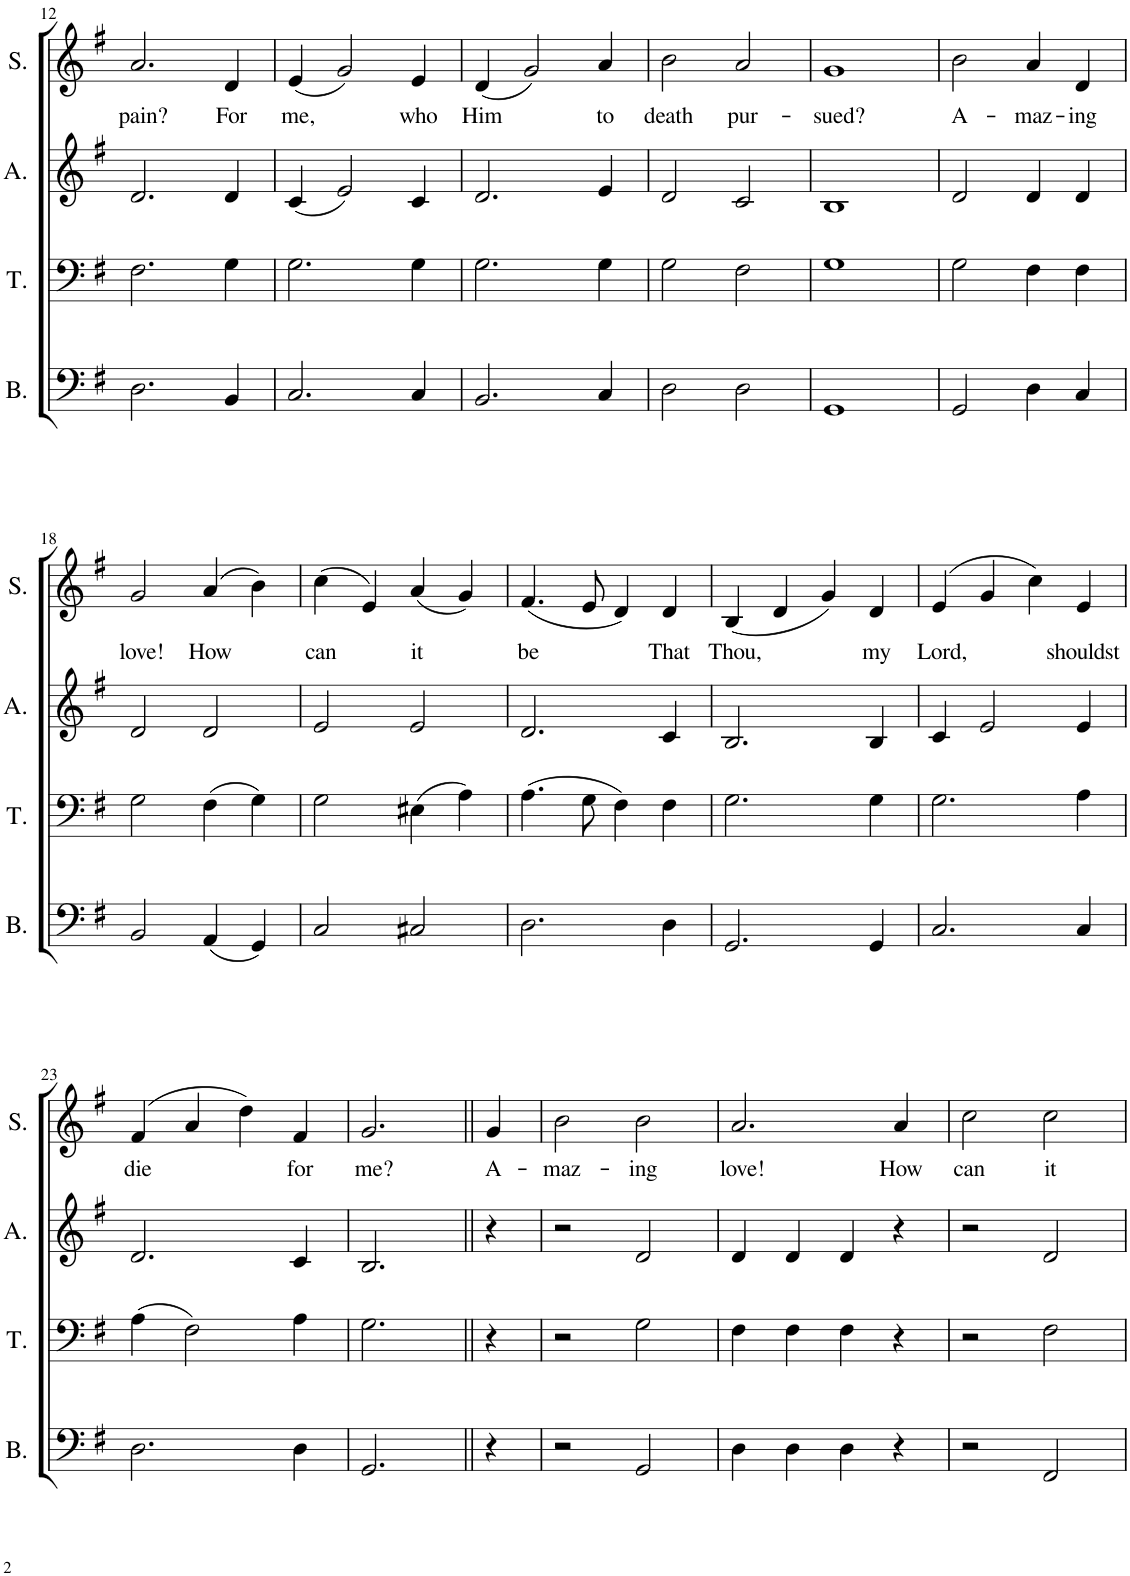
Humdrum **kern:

**kern	**kern	**kern	**kern	**text
*part4	*part3	*part2	*part1	*part1
*staff4	*staff3	*staff2	*staff1	*staff1
*I"Bass	*I"Tenor	*I"Alto	*I"Soprano	*
*I'B.	*I'T.	*I'A.	*I'S.	*
!!LO:PB:g=z
*clefF4	*clefF4	*clefG2	*clefG2	*
*k[f#]	*k[f#]	*k[f#]	*k[f#]	*
*M4/4	*M4/4	*M4/4	*M4/4	*
=12	=12	=12	=12	=12
!	!	!	!	!LO:LY:b
2.D\	2.F#\	2.d/	2.a/	pain?
!	!	!	!	!LO:LY:b
4BB/	4G\	4d/	4d/	For
=13	=13	=13	=13	=13
!	!	!	!	!LO:LY:b
2.C/	2.G\	(4c/	(4e/	me,
.	.	2e/)	2g/)	.
!	!	!	!	!LO:LY:b
4C/	4G\	4c/	4e/	who
=14	=14	=14	=14	=14
!	!	!	!	!LO:LY:b
2.BB/	2.G\	2.d/	(4d/	Him
.	.	.	2g/)	.
!	!	!	!	!LO:LY:b
4C/	4G\	4e/	4a/	to
=15	=15	=15	=15	=15
!	!	!	!	!LO:LY:b
2D\	2G\	2d/	2b\	death
!	!	!	!	!LO:LY:b
2D\	2F#\	2c/	2a/	pur-
=16	=16	=16	=16	=16
!	!	!	!	!LO:LY:b
1GG	1G	1B	1g	-sued?
=17	=17	=17	=17	=17
!	!	!	!	!LO:LY:b
2GG/	2G\	2d/	2b\	A-
!	!	!	!	!LO:LY:b
4D\	4F#\	4d/	4a/	-maz-
!	!	!	!	!LO:LY:b
4C/	4F#\	4d/	4d/	-ing
!!LO:LB:g=z
=18	=18	=18	=18	=18
!	!	!	!	!LO:LY:b
2BB/	2G\	2d/	2g/	love!
!	!	!	!	!LO:LY:b
(4AA/	(4F#\	2d/	(4a/	How
4GG/)	4G\)	.	4b\)	.
=19	=19	=19	=19	=19
!	!	!	!	!LO:LY:b
2C/	2G\	2e/	(4cc\	can
.	.	.	4e/)	.
!	!	!	!	!LO:LY:b
2C#X/	(4E#X\	2e/	(4a/	it
.	4A\)	.	4g/)	.
=20	=20	=20	=20	=20
!	!	!	!	!LO:LY:b
2.D\	(4.A\	2.d/	(4.f#/	be
.	8G\	.	8e/	.
.	4F#\)	.	4d/)	.
!	!	!	!	!LO:LY:b
4D\	4F#\	4c/	4d/	That
=21	=21	=21	=21	=21
!	!	!	!	!LO:LY:b
2.GG/	2.G\	2.B/	(4B/	Thou,
.	.	.	4d/	.
.	.	.	4g/)	.
!	!	!	!	!LO:LY:b
4GG/	4G\	4B/	4d/	my
=22	=22	=22	=22	=22
!	!	!	!	!LO:LY:b
2.C/	2.G\	4c/	(4e/	Lord,
.	.	2e/	4g/	.
.	.	.	4cc\)	.
!	!	!	!	!LO:LY:b
4C/	4A\	4e/	4e/	shouldst
!!LO:LB:g=z
=23	=23	=23	=23	=23
!	!	!	!	!LO:LY:b
2.D\	(4A\	2.d/	(4f#/	die
.	2F#\)	.	4a/	.
.	.	.	4dd\)	.
!	!	!	!	!LO:LY:b
4D\	4A\	4c/	4f#/	for
=24	=24	=24	=24	=24
!	!	!	!	!LO:LY:b
2.GG/	2.G\	2.B/	2.g/	me?
=25||	=25||	=25||	=25||	=25||
!	!	!	!	!LO:LY:b
4r	4r	4r	4g/	A-
=26	=26	=26	=26	=26
!	!	!	!	!LO:LY:b
2r	2r	2r	2b\	-maz-
!	!	!	!	!LO:LY:b
2GG/	2G\	2d/	2b\	-ing
=27	=27	=27	=27	=27
!	!	!	!	!LO:LY:b
4D\	4F#\	4d/	2.a/	love!
4D\	4F#\	4d/	.	.
4D\	4F#\	4d/	.	.
!	!	!	!	!LO:LY:b
4r	4r	4r	4a/	How
=28	=28	=28	=28	=28
!	!	!	!	!LO:LY:b
2r	2r	2r	2cc\	can
!	!	!	!	!LO:LY:b
2FF#/	2F#\	2d/	2cc\	it
=	=	=	=	=
*-	*-	*-	*-	*-
